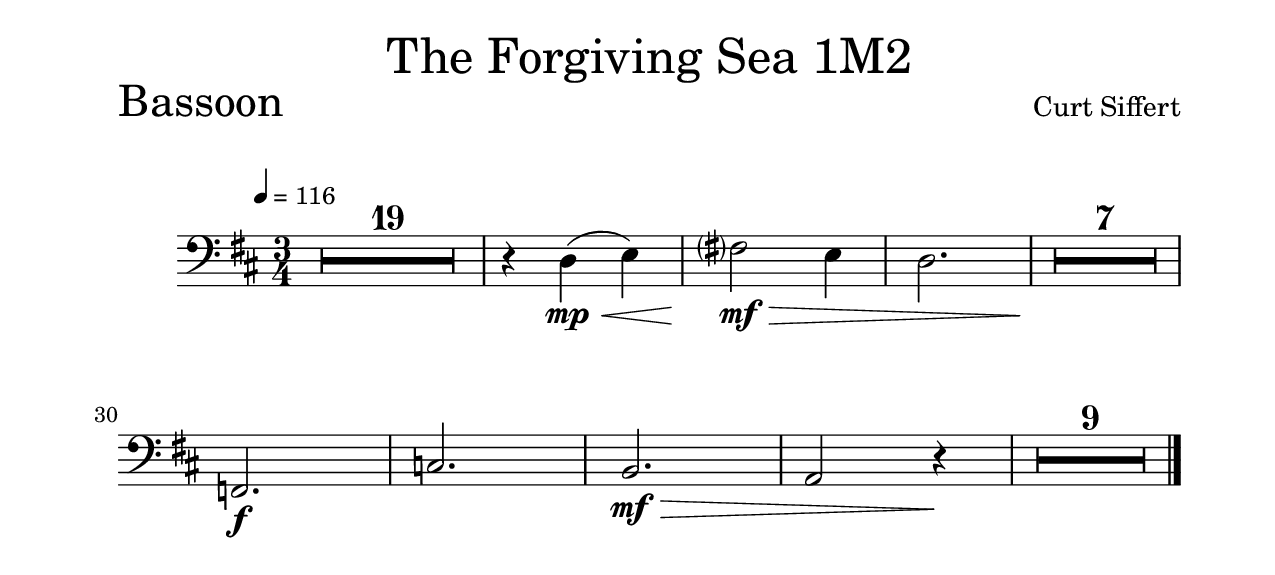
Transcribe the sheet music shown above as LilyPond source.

\version "2.16.0"
\include "english.ly"
\include "../lib/parts.ily"

\paper {
	ragged-last-bottom = ##t
}

\header {
	instrument = \markup \larger \larger "Bassoon"
}

\version "2.24.0"
\include "english.ly"

bassoonNotes = \relative c {

	\time 3/4
	\key d \major
	\clef bass
	\set tieWaitForNote = ##t

	R2.*19 |
	
	r4 d\mp\<( e) |
	\tag #'part { fs?2\mf\>e4 | }
	\tag #'score { fs2\mf\>e4 | }
	d2. |
	
	R2.*7\! |
	
	\tag #'part { \break }
	
	f,2.\f |
	c' |
	b\mf\> |
	a2 r4\! |
	
	R2.*9
		
	\bar "|."
		
}


\relative c'' { 
	\everyPartScore
	\keepWithTag #'part \bassoonNotes
}
